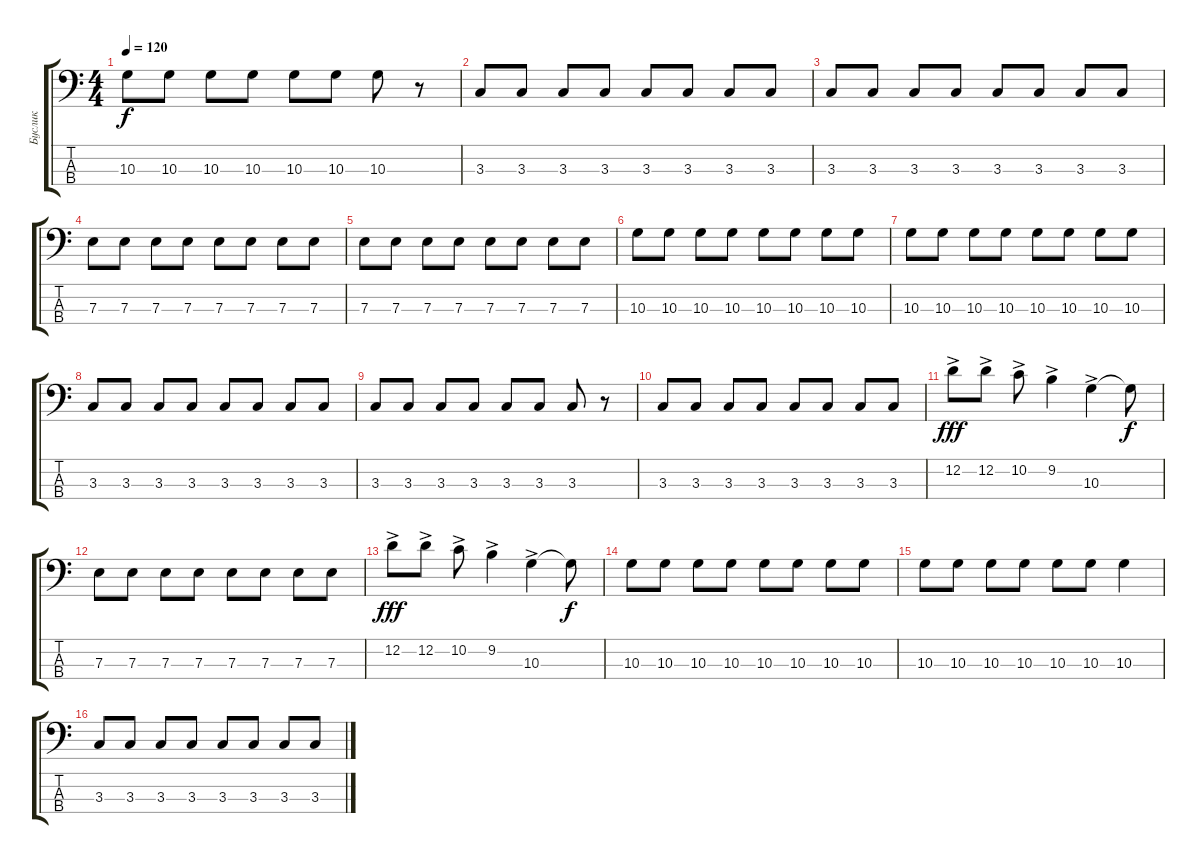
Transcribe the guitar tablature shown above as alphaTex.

\track ("Буслик" "Буслик") {instrument acousticguitarsteel}
\staff {score tabs}
\tuning (G2 D2 A1 E1) {hide}
\ts (4 4)
\tempo 120
\clef f4
\ks c
10.3.8{dy f} 10.3.8 10.3.8 10.3.8 10.3.8 10.3.8 10.3.8 r.8 |
3.3.8 3.3.8 3.3.8 3.3.8 3.3.8 3.3.8 3.3.8 3.3.8 |
3.3.8 3.3.8 3.3.8 3.3.8 3.3.8 3.3.8 3.3.8 3.3.8 |
7.3.8 7.3.8 7.3.8 7.3.8 7.3.8 7.3.8 7.3.8 7.3.8 |
7.3.8 7.3.8 7.3.8 7.3.8 7.3.8 7.3.8 7.3.8 7.3.8 |
10.3.8 10.3.8 10.3.8 10.3.8 10.3.8 10.3.8 10.3.8 10.3.8 |
10.3.8 10.3.8 10.3.8 10.3.8 10.3.8 10.3.8 10.3.8 10.3.8 |
3.3.8 3.3.8 3.3.8 3.3.8 3.3.8 3.3.8 3.3.8 3.3.8 |
3.3.8 3.3.8 3.3.8 3.3.8 3.3.8 3.3.8 3.3.8 r.8 |
3.3.8 3.3.8 3.3.8 3.3.8 3.3.8 3.3.8 3.3.8 3.3.8 |
12.2{ac}.8{dy fff} 12.2{ac}.8 10.2{ac}.8 9.2{ac}.4 10.3{ac}.4 10.3{t}.8{dy f} |
7.3.8 7.3.8 7.3.8 7.3.8 7.3.8 7.3.8 7.3.8 7.3.8 |
12.2{ac}.8{dy fff} 12.2{ac}.8 10.2{ac}.8 9.2{ac}.4 10.3{ac}.4 10.3{t}.8{dy f} |
10.3.8 10.3.8 10.3.8 10.3.8 10.3.8 10.3.8 10.3.8 10.3.8 |
10.3.8 10.3.8 10.3.8 10.3.8 10.3.8 10.3.8 10.3.4 |
3.3.8 3.3.8 3.3.8 3.3.8 3.3.8 3.3.8 3.3.8 3.3.8
